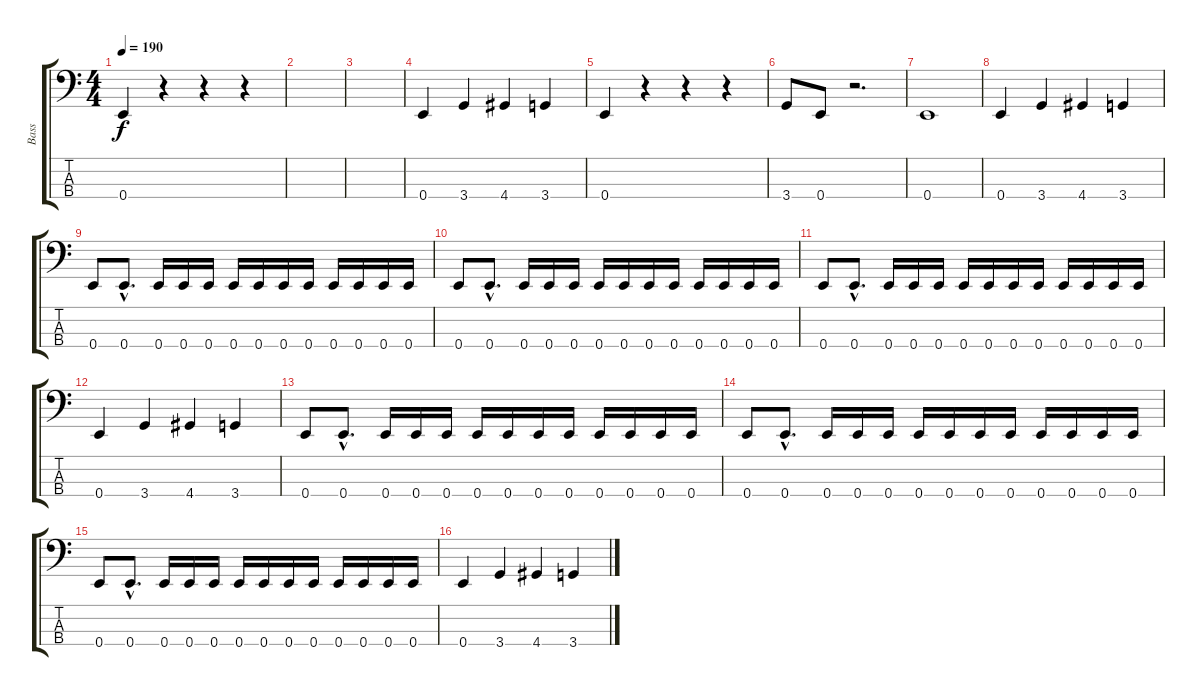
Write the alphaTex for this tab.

\track ("Bass" "Bass") {instrument electricbasspick}
\staff {score tabs}
\tuning (G2 D2 A1 E1) {hide}
\ts (4 4)
\tempo 190
\clef f4
\ks c
0.4.4{dy f instrument electricbasspick} r.4 r.4 r.4 |
|
|
0.4.4 3.4.4 4.4.4 3.4.4 |
0.4.4 r.4 r.4 r.4 |
3.4.8 0.4.8 r.2{d} |
0.4.1 |
0.4.4 3.4.4 4.4.4 3.4.4 |
0.4.8 0.4{hac}.8{d} 0.4.16 0.4.16 0.4.16 0.4.16 0.4.16 0.4.16 0.4.16 0.4.16 0.4.16 0.4.16 0.4.16 |
0.4.8 0.4{hac}.8{d} 0.4.16 0.4.16 0.4.16 0.4.16 0.4.16 0.4.16 0.4.16 0.4.16 0.4.16 0.4.16 0.4.16 |
0.4.8 0.4{hac}.8{d} 0.4.16 0.4.16 0.4.16 0.4.16 0.4.16 0.4.16 0.4.16 0.4.16 0.4.16 0.4.16 0.4.16 |
0.4.4 3.4.4 4.4.4 3.4.4 |
0.4.8 0.4{hac}.8{d} 0.4.16 0.4.16 0.4.16 0.4.16 0.4.16 0.4.16 0.4.16 0.4.16 0.4.16 0.4.16 0.4.16 |
0.4.8 0.4{hac}.8{d} 0.4.16 0.4.16 0.4.16 0.4.16 0.4.16 0.4.16 0.4.16 0.4.16 0.4.16 0.4.16 0.4.16 |
0.4.8 0.4{hac}.8{d} 0.4.16 0.4.16 0.4.16 0.4.16 0.4.16 0.4.16 0.4.16 0.4.16 0.4.16 0.4.16 0.4.16 |
0.4.4 3.4.4 4.4.4 3.4.4
